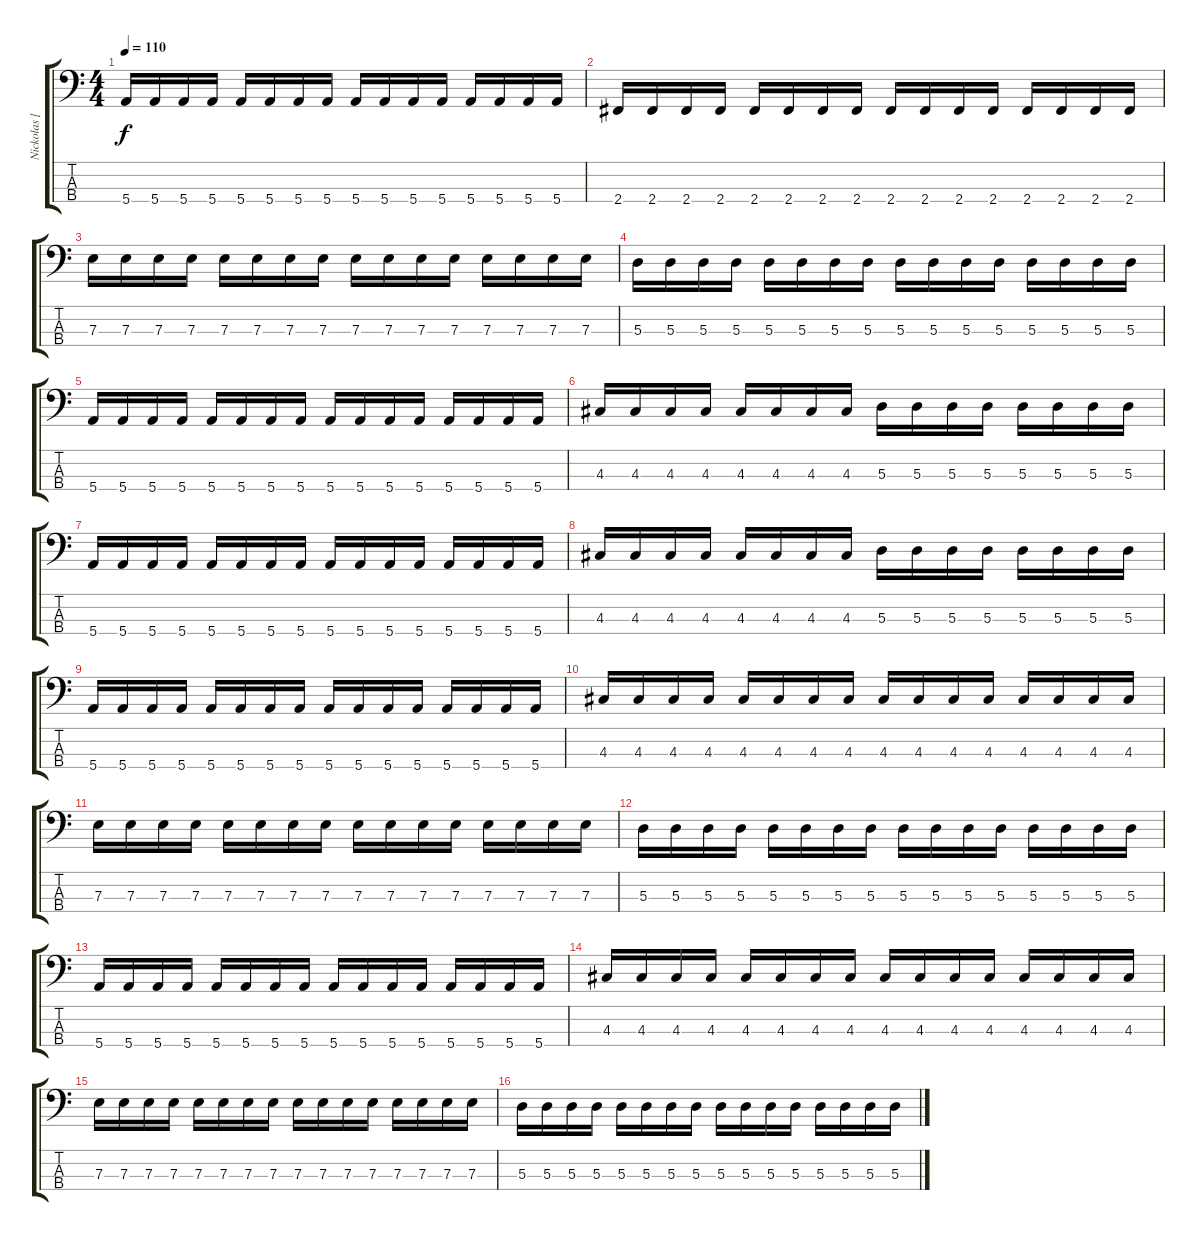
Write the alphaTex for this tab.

\track ("Nickolas [Bass]" "Nickolas [") {instrument electricbasspick}
\staff {score tabs}
\tuning (G2 D2 A1 E1) {hide}
\ts (4 4)
\tempo 110
\clef f4
\ks c
5.4.16{dy f} 5.4.16 5.4.16 5.4.16 5.4.16 5.4.16 5.4.16 5.4.16 5.4.16 5.4.16 5.4.16 5.4.16 5.4.16 5.4.16 5.4.16 5.4.16 |
2.4.16 2.4.16 2.4.16 2.4.16 2.4.16 2.4.16 2.4.16 2.4.16 2.4.16 2.4.16 2.4.16 2.4.16 2.4.16 2.4.16 2.4.16 2.4.16 |
7.3.16 7.3.16 7.3.16 7.3.16 7.3.16 7.3.16 7.3.16 7.3.16 7.3.16 7.3.16 7.3.16 7.3.16 7.3.16 7.3.16 7.3.16 7.3.16 |
5.3.16 5.3.16 5.3.16 5.3.16 5.3.16 5.3.16 5.3.16 5.3.16 5.3.16 5.3.16 5.3.16 5.3.16 5.3.16 5.3.16 5.3.16 5.3.16 |
5.4.16 5.4.16 5.4.16 5.4.16 5.4.16 5.4.16 5.4.16 5.4.16 5.4.16 5.4.16 5.4.16 5.4.16 5.4.16 5.4.16 5.4.16 5.4.16 |
4.3.16 4.3.16 4.3.16 4.3.16 4.3.16 4.3.16 4.3.16 4.3.16 5.3.16 5.3.16 5.3.16 5.3.16 5.3.16 5.3.16 5.3.16 5.3.16 |
5.4.16 5.4.16 5.4.16 5.4.16 5.4.16 5.4.16 5.4.16 5.4.16 5.4.16 5.4.16 5.4.16 5.4.16 5.4.16 5.4.16 5.4.16 5.4.16 |
4.3.16 4.3.16 4.3.16 4.3.16 4.3.16 4.3.16 4.3.16 4.3.16 5.3.16 5.3.16 5.3.16 5.3.16 5.3.16 5.3.16 5.3.16 5.3.16 |
5.4.16 5.4.16 5.4.16 5.4.16 5.4.16 5.4.16 5.4.16 5.4.16 5.4.16 5.4.16 5.4.16 5.4.16 5.4.16 5.4.16 5.4.16 5.4.16 |
4.3.16 4.3.16 4.3.16 4.3.16 4.3.16 4.3.16 4.3.16 4.3.16 4.3.16 4.3.16 4.3.16 4.3.16 4.3.16 4.3.16 4.3.16 4.3.16 |
7.3.16 7.3.16 7.3.16 7.3.16 7.3.16 7.3.16 7.3.16 7.3.16 7.3.16 7.3.16 7.3.16 7.3.16 7.3.16 7.3.16 7.3.16 7.3.16 |
5.3.16 5.3.16 5.3.16 5.3.16 5.3.16 5.3.16 5.3.16 5.3.16 5.3.16 5.3.16 5.3.16 5.3.16 5.3.16 5.3.16 5.3.16 5.3.16 |
5.4.16 5.4.16 5.4.16 5.4.16 5.4.16 5.4.16 5.4.16 5.4.16 5.4.16 5.4.16 5.4.16 5.4.16 5.4.16 5.4.16 5.4.16 5.4.16 |
4.3.16 4.3.16 4.3.16 4.3.16 4.3.16 4.3.16 4.3.16 4.3.16 4.3.16 4.3.16 4.3.16 4.3.16 4.3.16 4.3.16 4.3.16 4.3.16 |
7.3.16 7.3.16 7.3.16 7.3.16 7.3.16 7.3.16 7.3.16 7.3.16 7.3.16 7.3.16 7.3.16 7.3.16 7.3.16 7.3.16 7.3.16 7.3.16 |
5.3.16 5.3.16 5.3.16 5.3.16 5.3.16 5.3.16 5.3.16 5.3.16 5.3.16 5.3.16 5.3.16 5.3.16 5.3.16 5.3.16 5.3.16 5.3.16
